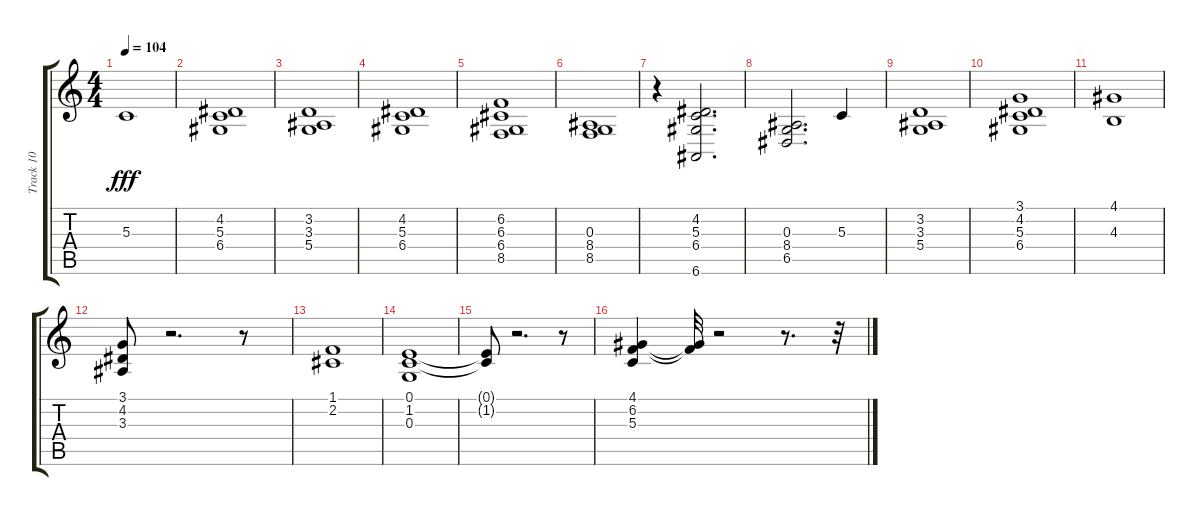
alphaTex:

\track ("Track 10" "Track 10") {solo instrument stringensemble1}
\staff {score tabs}
\tuning (E4 B3 G3 D3 A2 E2) {hide}
\ts (4 4)
\tempo 104
\clef g2
\ks c
5.3{t}.1{dy fff} |
(4.2 5.3 6.4).1 |
(3.2 3.3 5.4).1 |
(4.2 5.3 6.4).1 |
(6.2 6.3 6.4 8.5).1 |
(0.3 8.4 8.5).1 |
r.4 (4.2 5.3 6.4 6.6).2{d} |
(0.3 8.4 6.5).2{d} 5.3.4 |
(3.2 3.3 5.4).1 |
(3.1 4.2 5.3 6.4).1 |
(4.1 4.3).1 |
(3.1 4.2 3.3).8 r.2{d} r.8 |
(1.1 2.2).1 |
(0.1 1.2 0.3).1 |
(0.1{t} 1.2{t}).8 r.2{d} r.8 |
(4.1 6.2 5.3).4 (4.1{t} 6.2{t}).32 r.2 r.8{d} r.32
